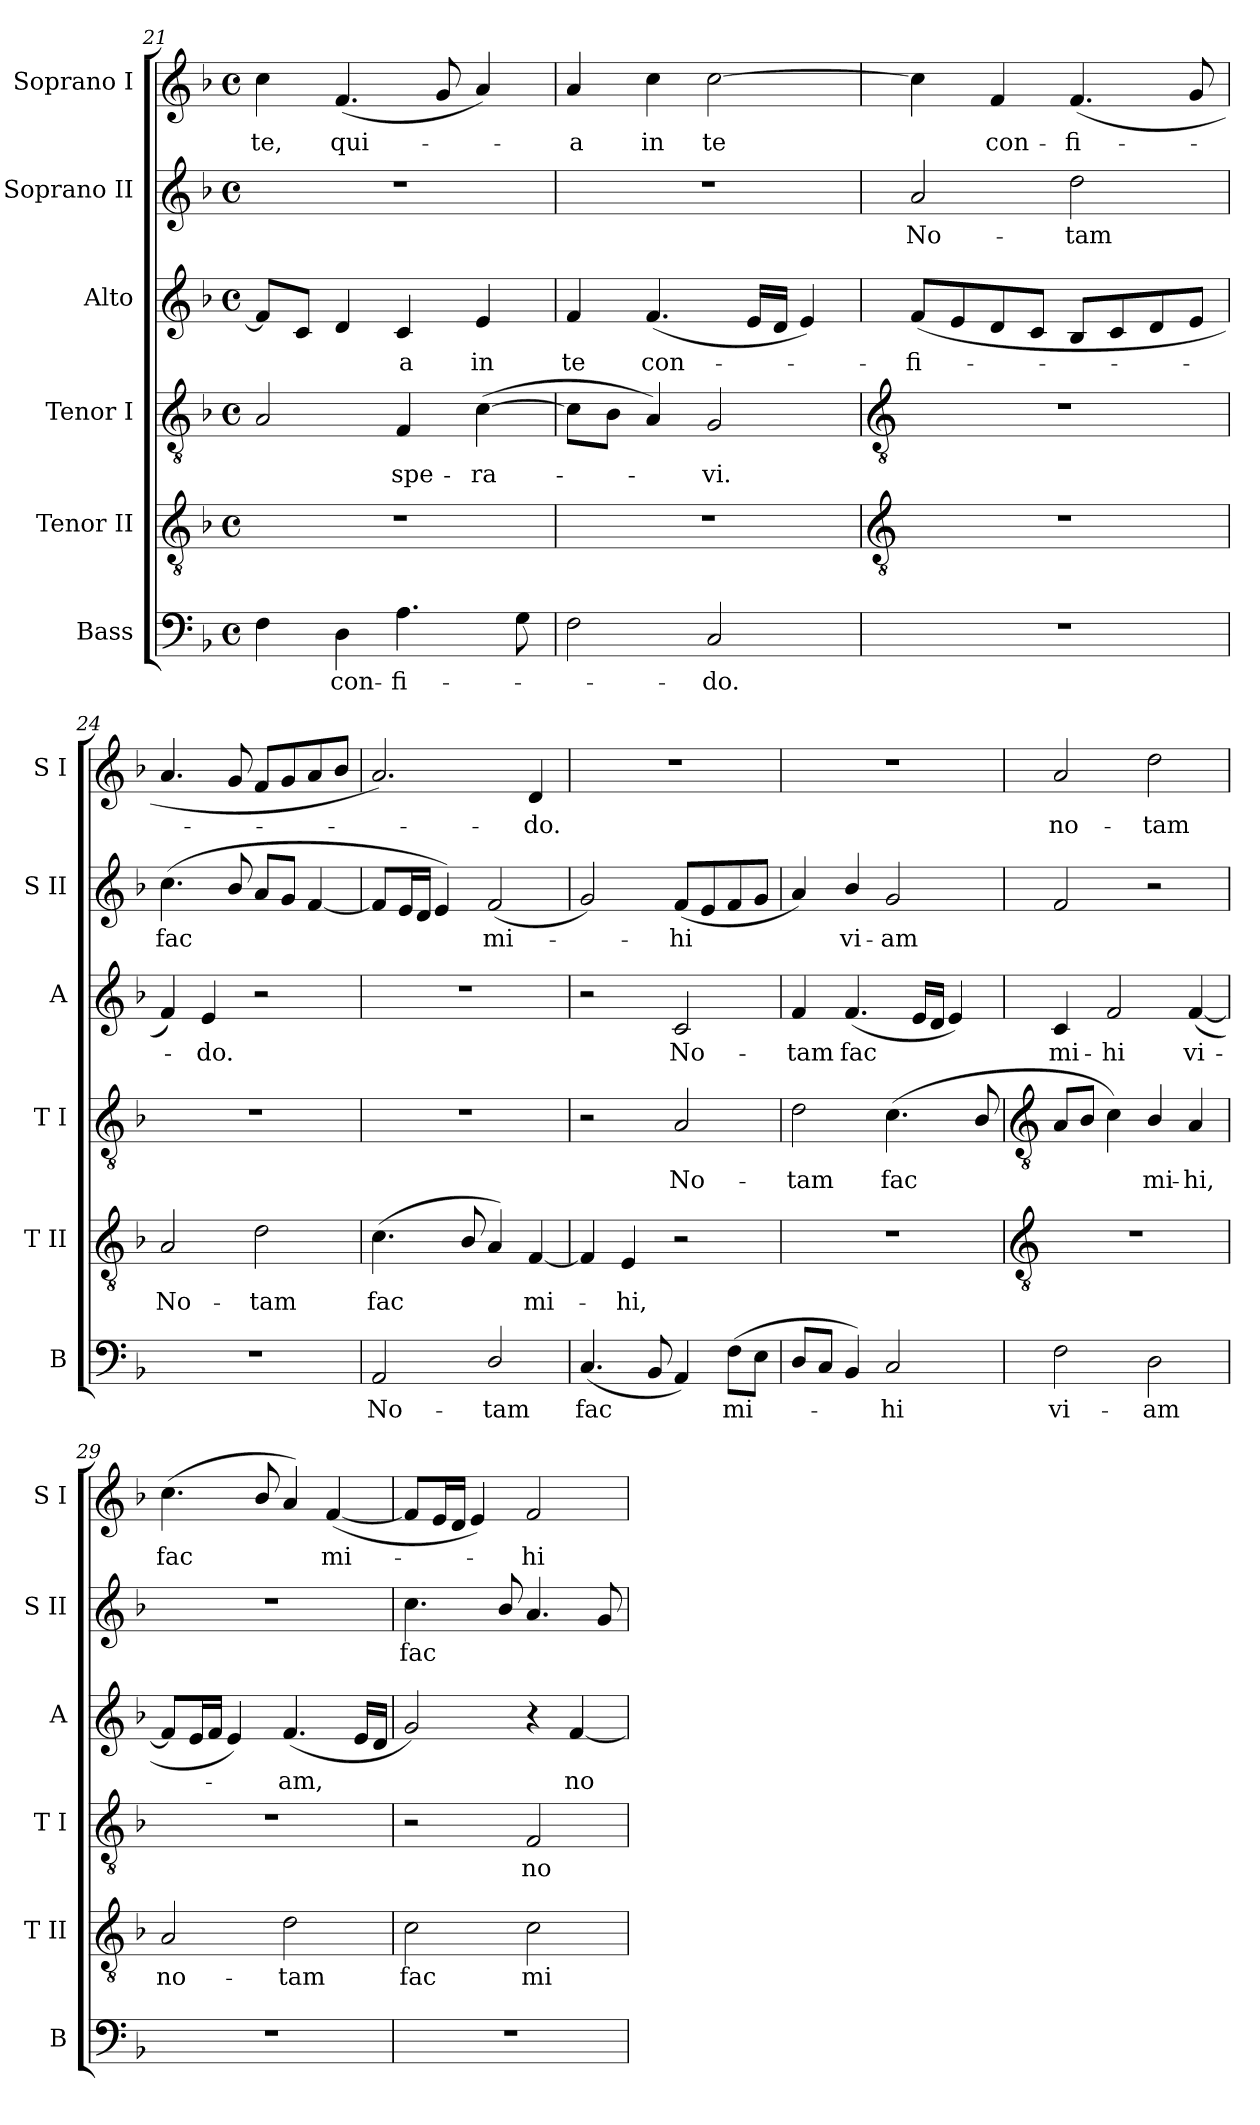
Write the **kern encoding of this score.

**kern	**text	**kern	**text	**kern	**text	**kern	**text	**kern	**text	**kern	**text
*part6	*part6	*part5	*part5	*part4	*part4	*part3	*part3	*part2	*part2	*part1	*part1
*staff6	*staff6	*staff5	*staff5	*staff4	*staff4	*staff3	*staff3	*staff2	*staff2	*staff1	*staff1
*I"Bass	*	*I"Tenor II	*	*I"Tenor I	*	*I"Alto	*	*I"Soprano II	*	*I"Soprano I	*
*I'B	*	*I'T II	*	*I'T I	*	*I'A	*	*I'S II	*	*I'S I	*
*clefF4	*	*clefGv2	*	*clefGv2	*	*clefG2	*	*clefG2	*	*clefG2	*
*k[b-]	*	*k[b-]	*	*k[b-]	*	*k[b-]	*	*k[b-]	*	*k[b-]	*
*F:	*	*F:	*	*F:	*	*F:	*	*F:	*	*F:	*
*M4/4	*	*M4/4	*	*M4/4	*	*M4/4	*	*M4/4	*	*M4/4	*
*met(c)	*	*met(c)	*	*met(c)	*	*met(c)	*	*met(c)	*	*met(c)	*
=21	=21	=21	=21	=21	=21	=21	=21	=21	=21	=21	=21
!	!	!	!	!	!	!	!	!	!	!	!LO:LY:b
4F	.	1r	.	2A	.	8fL]	.	1r	.	4cc	te,
.	.	.	.	.	.	8cJ	.	.	.	.	.
!	!LO:LY:b	!	!	!	!	!	!	!	!	!	!LO:LY:b
4D	con-	.	.	.	.	4d	.	.	.	(<4.f	qui-
!	!LO:LY:b	!	!	!	!LO:LY:b	!	!LO:LY:b	!	!	!	!
4.A	-fi-	.	.	4F	spe-	4c	a	.	.	.	.
.	.	.	.	.	.	.	.	.	.	8g	.
!	!	!	!	!	!LO:LY:b	!	!LO:LY:b	!	!	!	!
.	.	.	.	(>[4c	-ra-	4e	in	.	.	4a)	.
8G	.	.	.	.	.	.	.	.	.	.	.
=22	=22	=22	=22	=22	=22	=22	=22	=22	=22	=22	=22
!	!	!	!	!	!	!	!LO:LY:b	!	!	!	!LO:LY:b
2F	.	1r	.	8cL]	.	4f	te	1r	.	4a	a
.	.	.	.	8B-J	.	.	.	.	.	.	.
!	!	!	!	!	!	!	!LO:LY:b	!	!	!	!LO:LY:b
.	.	.	.	4A)	.	(<4.f	con-	.	.	4cc	in
!	!LO:LY:b	!	!	!	!LO:LY:b	!	!	!	!	!	!LO:LY:b
2C	do.	.	.	2G	vi.	.	.	.	.	[2cc	te
.	.	.	.	.	.	16eLL	.	.	.	.	.
.	.	.	.	.	.	16dJJ	.	.	.	.	.
.	.	.	.	.	.	4e)	.	.	.	.	.
!!LO:LB:g=z
=23	=23	=23	=23	=23	=23	=23	=23	=23	=23	=23	=23
*	*	*clefGv2	*	*clefGv2	*	*	*	*	*	*	*
!	!	!	!	!	!	!	!LO:LY:b	!	!LO:LY:b	!	!
1r	.	1r	.	1r	.	(<8fL	fi-	2a	No-	4cc]	.
.	.	.	.	.	.	8e	.	.	.	.	.
!	!	!	!	!	!	!	!	!	!	!	!LO:LY:b
.	.	.	.	.	.	8d	.	.	.	4f	con-
.	.	.	.	.	.	8cJ	.	.	.	.	.
!	!	!	!	!	!	!	!	!	!LO:LY:b	!	!LO:LY:b
.	.	.	.	.	.	8B-L	.	2dd	-tam	(<4.f	-fi-
.	.	.	.	.	.	8c	.	.	.	.	.
.	.	.	.	.	.	8d	.	.	.	.	.
.	.	.	.	.	.	8eJ	.	.	.	8g	.
=24	=24	=24	=24	=24	=24	=24	=24	=24	=24	=24	=24
!	!	!	!LO:LY:b	!	!	!	!	!	!LO:LY:b	!	!
1r	.	2A	No-	1r	.	4f)	.	(<4.cc	fac	4.a	.
!	!	!	!	!	!	!	!LO:LY:b	!	!	!	!
.	.	.	.	.	.	4e	do.	.	.	.	.
.	.	.	.	.	.	.	.	8b-/	.	8g	.
!	!	!	!LO:LY:b	!	!	!	!	!	!	!	!
.	.	2d	-tam	.	.	2r	.	8aL	.	8fL	.
.	.	.	.	.	.	.	.	8gJ	.	8g	.
.	.	.	.	.	.	.	.	[4f	.	8a	.
.	.	.	.	.	.	.	.	.	.	8b-J	.
=25	=25	=25	=25	=25	=25	=25	=25	=25	=25	=25	=25
!	!LO:LY:b	!	!LO:LY:b	!	!	!	!	!	!	!	!
2AA	No-	(<4.c	fac	1r	.	1r	.	8fL]	.	2.a)	.
.	.	.	.	.	.	.	.	16eL	.	.	.
.	.	.	.	.	.	.	.	16dJJ	.	.	.
.	.	.	.	.	.	.	.	4e)	.	.	.
.	.	8B-/	.	.	.	.	.	.	.	.	.
!	!LO:LY:b	!	!	!	!	!	!	!	!LO:LY:b	!	!
2D/	-tam	4A)	.	.	.	.	.	(<2f	mi-	.	.
!	!	!	!LO:LY:b	!	!	!	!	!	!	!	!LO:LY:b
.	.	[4F	mi-	.	.	.	.	.	.	4d	do.
=26	=26	=26	=26	=26	=26	=26	=26	=26	=26	=26	=26
!	!LO:LY:b	!	!	!	!	!	!	!	!	!	!
(<4.C	fac	4F]	.	2r	.	2r	.	2g)	.	1r	.
!	!	!	!LO:LY:b	!	!	!	!	!	!	!	!
.	.	4E	hi,	.	.	.	.	.	.	.	.
8BB-	.	.	.	.	.	.	.	.	.	.	.
!	!	!	!	!	!LO:LY:b	!	!LO:LY:b	!	!LO:LY:b	!	!
4AA)	.	2r	.	2A	No-	2c	No-	(<8fL	hi	.	.
.	.	.	.	.	.	.	.	8e	.	.	.
!	!LO:LY:b	!	!	!	!	!	!	!	!	!	!
(<8FL	mi-	.	.	.	.	.	.	8f	.	.	.
8EJ	.	.	.	.	.	.	.	8gJ	.	.	.
=27	=27	=27	=27	=27	=27	=27	=27	=27	=27	=27	=27
!	!	!	!	!	!LO:LY:b	!	!LO:LY:b	!	!	!	!
8DL	.	1r	.	2d	-tam	4f	-tam	4a)	.	1r	.
8CJ	.	.	.	.	.	.	.	.	.	.	.
!	!	!	!	!	!	!	!LO:LY:b	!	!LO:LY:b	!	!
4BB-)	.	.	.	.	.	(<4.f	fac	4b-/	vi-	.	.
!	!LO:LY:b	!	!	!	!LO:LY:b	!	!	!	!LO:LY:b	!	!
2C	hi	.	.	(<4.c	fac	.	.	2g	-am	.	.
.	.	.	.	.	.	16eLL	.	.	.	.	.
.	.	.	.	.	.	16dJJ	.	.	.	.	.
.	.	.	.	.	.	4e)	.	.	.	.	.
.	.	.	.	8B-/	.	.	.	.	.	.	.
!!LO:LB:g=z
=28	=28	=28	=28	=28	=28	=28	=28	=28	=28	=28	=28
*	*	*clefGv2	*	*clefGv2	*	*	*	*	*	*	*
!	!LO:LY:b	!	!	!	!	!	!LO:LY:b	!	!	!	!LO:LY:b
2F	vi-	1r	.	8AL	.	4c	mi-	2f	.	2a	no-
.	.	.	.	8B-J	.	.	.	.	.	.	.
!	!	!	!	!	!	!	!LO:LY:b	!	!	!	!
.	.	.	.	4c)	.	2f	-hi	.	.	.	.
!	!LO:LY:b	!	!	!	!LO:LY:b	!	!	!	!	!	!LO:LY:b
2D	-am	.	.	4B-/	mi-	.	.	2r	.	2dd	-tam
!	!	!	!	!	!LO:LY:b	!	!LO:LY:b	!	!	!	!
.	.	.	.	4A	-hi,	(<[4f	vi-	.	.	.	.
=29	=29	=29	=29	=29	=29	=29	=29	=29	=29	=29	=29
!	!	!	!LO:LY:b	!	!	!	!	!	!	!	!LO:LY:b
1r	.	2A	no-	1r	.	8fL]	.	1r	.	(<4.cc	fac
.	.	.	.	.	.	16eL	.	.	.	.	.
.	.	.	.	.	.	16fJJ	.	.	.	.	.
.	.	.	.	.	.	4e)	.	.	.	.	.
.	.	.	.	.	.	.	.	.	.	8b-/	.
!	!	!	!LO:LY:b	!	!	!	!LO:LY:b	!	!	!	!
.	.	2d	-tam	.	.	(<4.f	am,	.	.	4a)	.
!	!	!	!	!	!	!	!	!	!	!	!LO:LY:b
.	.	.	.	.	.	.	.	.	.	(<[4f	mi-
.	.	.	.	.	.	16eLL	.	.	.	.	.
.	.	.	.	.	.	16dJJ	.	.	.	.	.
=30	=30	=30	=30	=30	=30	=30	=30	=30	=30	=30	=30
!	!	!	!LO:LY:b	!	!	!	!	!	!LO:LY:b	!	!
1r	.	2c	fac	2r	.	2g)	.	4.cc	fac	8fL]	.
.	.	.	.	.	.	.	.	.	.	16eL	.
.	.	.	.	.	.	.	.	.	.	16dJJ	.
.	.	.	.	.	.	.	.	.	.	4e)	.
.	.	.	.	.	.	.	.	8b-/	.	.	.
!	!	!	!LO:LY:b	!	!LO:LY:b	!	!	!	!	!	!LO:LY:b
.	.	2c	mi-	2F	no-	4r	.	4.a	.	2f	hi
!	!	!	!	!	!	!	!LO:LY:b	!	!	!	!
.	.	.	.	.	.	[4f	no-	.	.	.	.
.	.	.	.	.	.	.	.	8g	.	.	.
=	=	=	=	=	=	=	=	=	=	=	=
*-	*-	*-	*-	*-	*-	*-	*-	*-	*-	*-	*-
